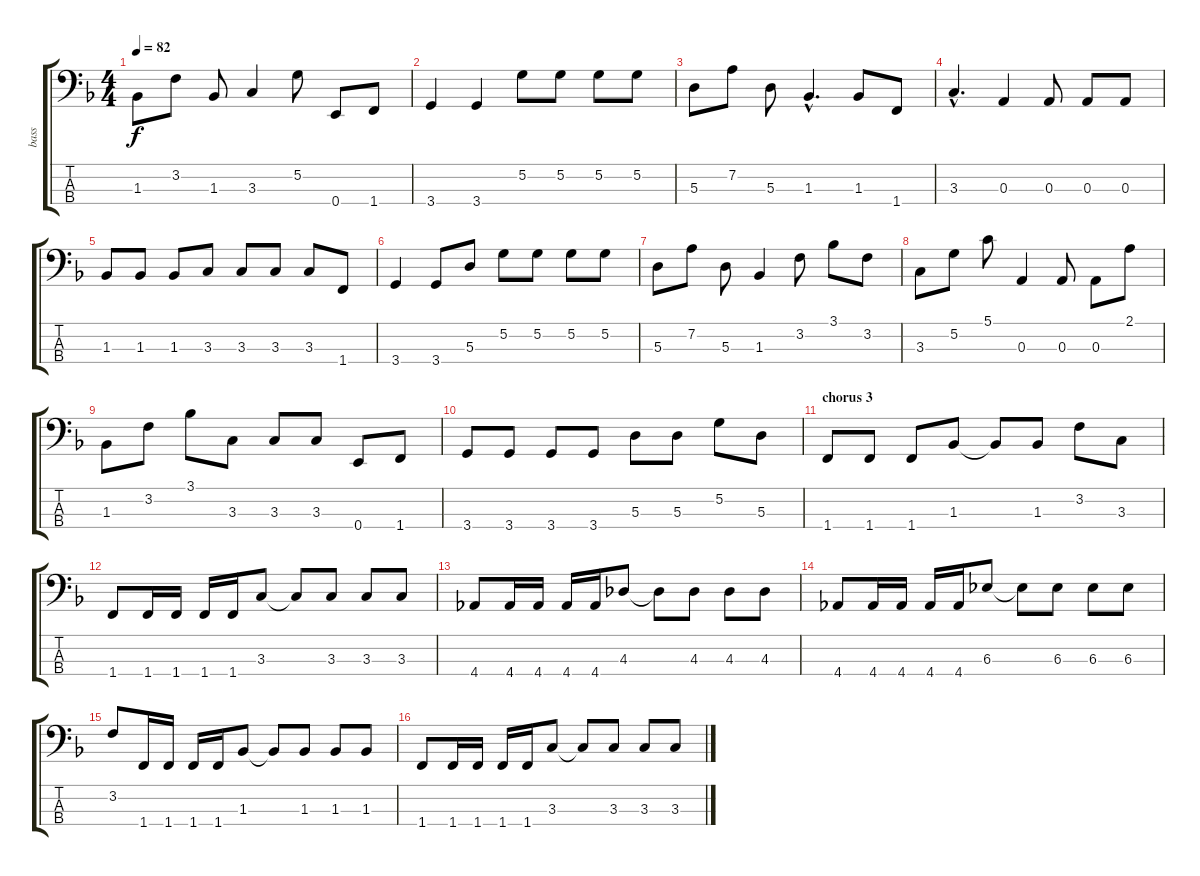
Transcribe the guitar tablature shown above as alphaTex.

\track ("bass" "bass") {instrument electricbassfinger}
\staff {score tabs}
\tuning (G2 D2 A1 E1) {hide}
\ts (4 4)
\tempo 82
\clef f4
\ks f
1.3.8{dy f} 3.2.8 1.3.8 3.3.4 5.2.8 0.4.8 1.4.8 |
3.4.4 3.4.4 5.2.8 5.2.8 5.2.8 5.2.8 |
5.3.8 7.2.8 5.3.8 1.3{hac}.4{d} 1.3.8 1.4.8 |
3.3{hac}.4{d} 0.3.4 0.3.8 0.3.8 0.3.8 |
1.3.8 1.3.8 1.3.8 3.3.8 3.3.8 3.3.8 3.3.8 1.4.8 |
3.4.4 3.4.8 5.3.8 5.2.8 5.2.8 5.2.8 5.2.8 |
5.3.8 7.2.8 5.3.8 1.3.4 3.2.8 3.1.8 3.2.8 |
3.3.8 5.2.8 5.1.8 0.3.4 0.3.8 0.3.8 2.1.8 |
1.3.8 3.2.8 3.1.8 3.3.8 3.3.8 3.3.8 0.4.8 1.4.8 |
3.4.8 3.4.8 3.4.8 3.4.8 5.3.8 5.3.8 5.2.8 5.3.8 |
\section ("" "chorus 3")
1.4.8{volume 14} 1.4.8 1.4.8 1.3.8 1.3{t}.8 1.3.8 3.2.8 3.3.8 |
1.4.8 1.4.16 1.4.16 1.4.16 1.4.16 3.3.8 3.3{t}.8 3.3.8 3.3.8 3.3.8 |
4.4.8 4.4.16 4.4.16 4.4.16 4.4.16 4.3.8 4.3{t}.8 4.3.8 4.3.8 4.3.8 |
4.4.8 4.4.16 4.4.16 4.4.16 4.4.16 6.3.8 6.3{t}.8 6.3.8 6.3.8 6.3.8 |
3.2.8 1.4.16 1.4.16 1.4.16 1.4.16 1.3.8 1.3{t}.8 1.3.8 1.3.8 1.3.8 |
1.4.8 1.4.16 1.4.16 1.4.16 1.4.16 3.3.8 3.3{t}.8 3.3.8 3.3.8 3.3.8
